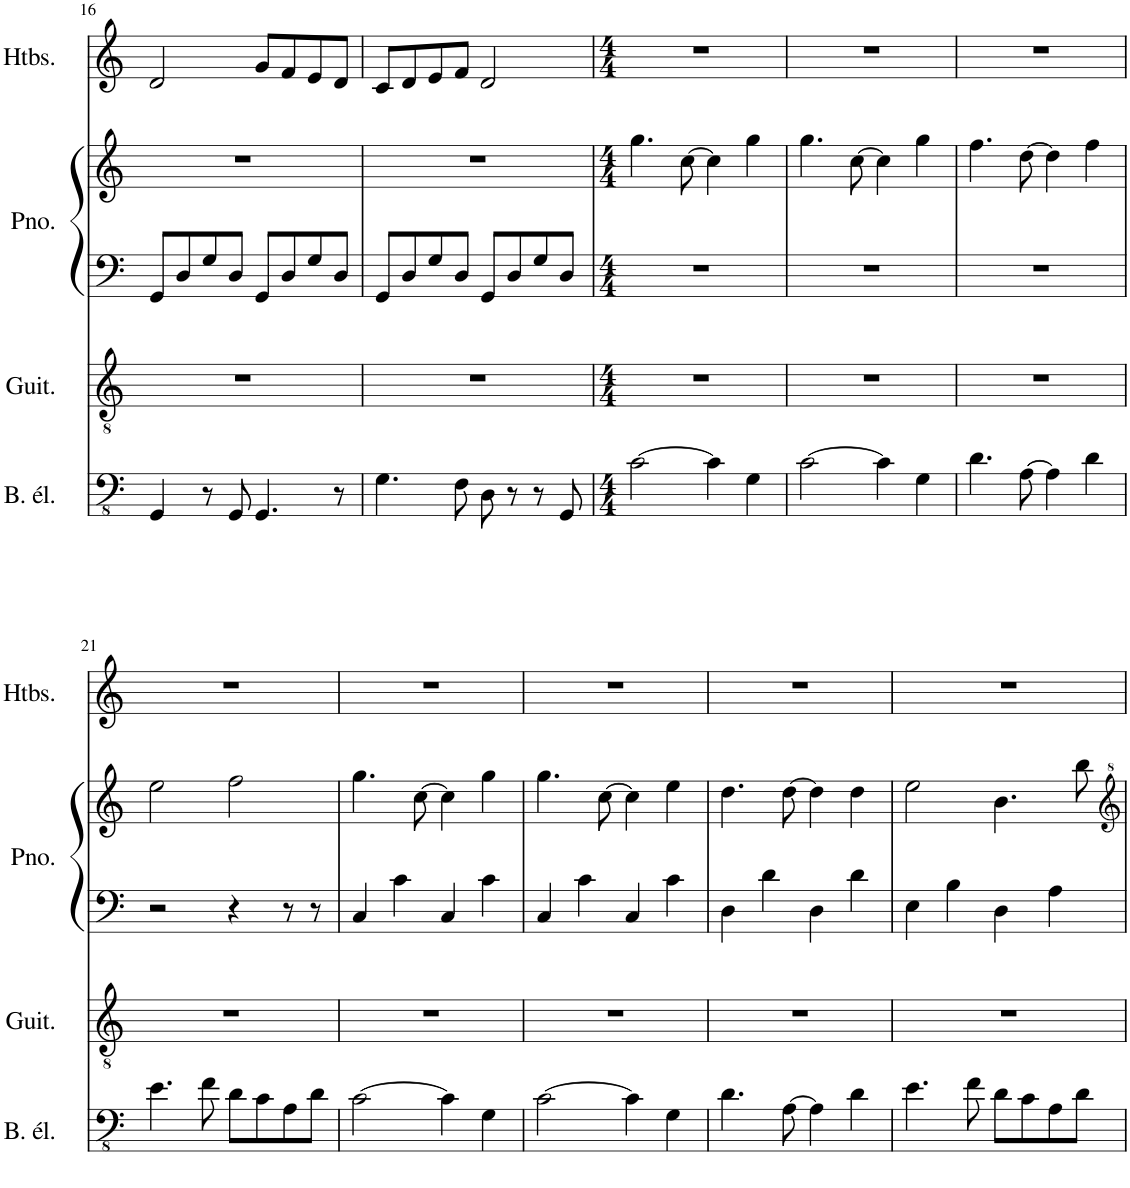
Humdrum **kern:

**kern	**kern	**kern	**kern	**kern
*part4	*part3	*part2	*part2	*part1
*staff5	*staff4	*staff3	*staff2	*staff1
*I"Basse électrique	*I"Guitare acoustique	*I"Piano	*	*I"Hautbois
*I'B. él.	*I'Guit.	*I'Pno.	*	*I'Htbs.
!!LO:PB:g=z
*clefFv4	*clefGv2	*clefF4	*clefG2	*clefG2
*k[]	*k[]	*k[]	*k[]	*k[]
*M4/4	*M4/4	*M4/4	*M4/4	*M4/4
=16	=16	=16	=16	=16
4GGG/	1r	8GG/L	1r	2d/
.	.	8D/	.	.
8r	.	8G/	.	.
8GGG/	.	8D/J	.	.
4.GGG/	.	8GG/L	.	8g/L
.	.	8D/	.	8f/
.	.	8G/	.	8e/
8r	.	8D/J	.	8d/J
=17	=17	=17	=17	=17
4.GG\	1r	8GG/L	1r	8c/L
.	.	8D/	.	8d/
.	.	8G/	.	8e/
8FF\	.	8D/J	.	8f/J
8DD\	.	8GG/L	.	2d/
8r	.	8D/	.	.
8r	.	8G/	.	.
8GGG/	.	8D/J	.	.
=18	=18	=18	=18	=18
*M4/4	*M4/4	*M4/4	*M4/4	*M4/4
[2C\	1r	1r	4.gg\	1r
.	.	.	[8cc\	.
4C\]	.	.	4cc\]	.
4GG\	.	.	4gg\	.
=19	=19	=19	=19	=19
[2C\	1r	1r	4.gg\	1r
.	.	.	[8cc\	.
4C\]	.	.	4cc\]	.
4GG\	.	.	4gg\	.
=20	=20	=20	=20	=20
4.D\	1r	1r	4.ff\	1r
[8AA\	.	.	[8dd\	.
4AA\]	.	.	4dd\]	.
4D\	.	.	4ff\	.
!!LO:LB:g=z
=21	=21	=21	=21	=21
4.E\	1r	2r	2ee\	1r
8F\	.	.	.	.
8D\L	.	4r	2ff\	.
8C\	.	.	.	.
8AA\	.	8r	.	.
8D\J	.	8r	.	.
=22	=22	=22	=22	=22
[2C\	1r	4C/	4.gg\	1r
.	.	4c\	.	.
.	.	.	[8cc\	.
4C\]	.	4C/	4cc\]	.
4GG\	.	4c\	4gg\	.
=23	=23	=23	=23	=23
[2C\	1r	4C/	4.gg\	1r
.	.	4c\	.	.
.	.	.	[8cc\	.
4C\]	.	4C/	4cc\]	.
4GG\	.	4c\	4ee\	.
=24	=24	=24	=24	=24
4.D\	1r	4D\	4.dd\	1r
.	.	4d\	.	.
[8AA\	.	.	[8dd\	.
4AA\]	.	4D\	4dd\]	.
4D\	.	4d\	4dd\	.
=25	=25	=25	=25	=25
4.E\	1r	4E\	2ee\	1r
.	.	4B\	.	.
8F\	.	.	.	.
8D\L	.	4D\	4.b\	.
8C\	.	.	.	.
8AA\	.	4A\	.	.
8D\J	.	.	8bb\	.
=	=	=	=	=
*-	*-	*-	*-	*-
